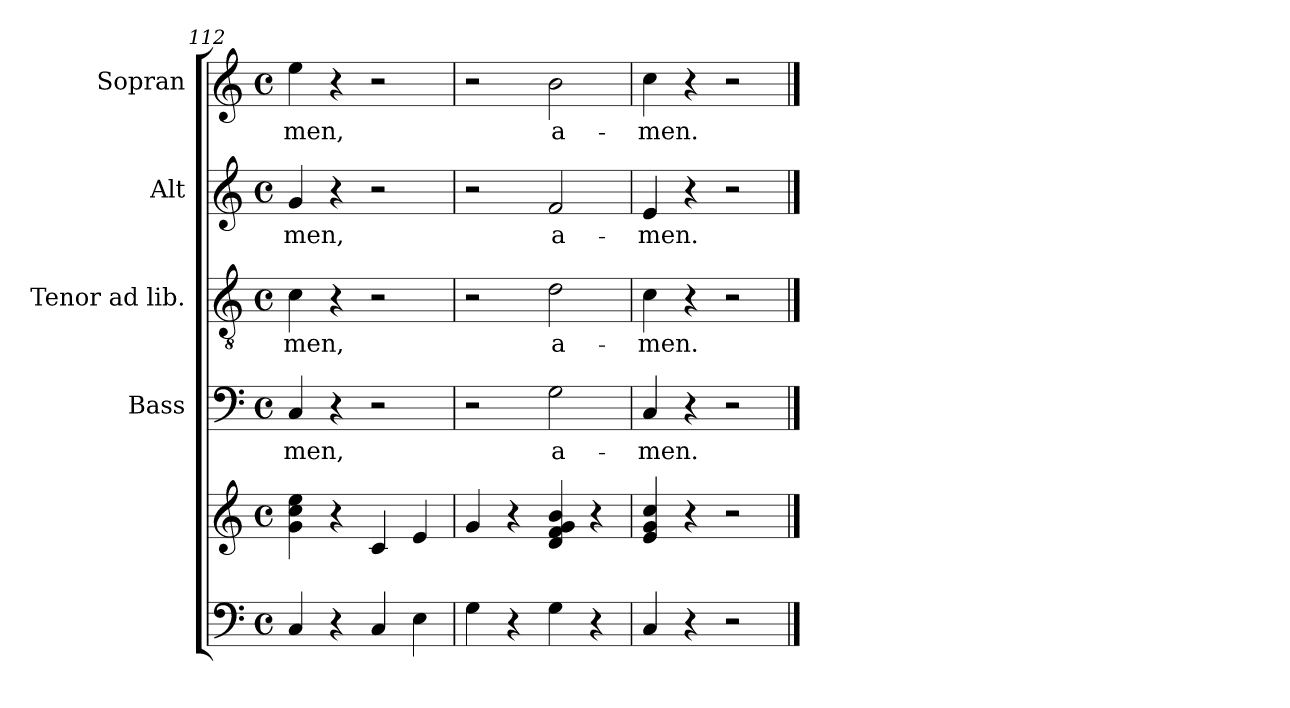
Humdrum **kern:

**kern	**kern	**kern	**text	**kern	**text	**kern	**text	**kern	**text
*part5	*part5	*part4	*part4	*part3	*part3	*part2	*part2	*part1	*part1
*staff6	*staff5	*staff4	*staff4	*staff3	*staff3	*staff2	*staff2	*staff1	*staff1
*	*	*I"Bass	*	*I"Tenor ad lib.	*	*I"Alt	*	*I"Sopran	*
*	*	*I'B.	*	*I'T.	*	*I'A.	*	*I'S.	*
*clefF4	*clefG2	*clefF4	*	*clefGv2	*	*clefG2	*	*clefG2	*
*k[]	*k[]	*k[]	*	*k[]	*	*k[]	*	*k[]	*
*C:	*C:	*C:	*	*C:	*	*C:	*	*C:	*
*M4/4	*M4/4	*M4/4	*	*M4/4	*	*M4/4	*	*M4/4	*
*met(c)	*met(c)	*met(c)	*	*met(c)	*	*met(c)	*	*met(c)	*
=112	=112	=112	=112	=112	=112	=112	=112	=112	=112
!	!	!	!LO:LY:b	!	!LO:LY:b	!	!LO:LY:b	!	!LO:LY:b
4C/	4g\ 4cc\ 4ee\	4C/	-men,	4c\	-men,	4g/	-men,	4ee\	-men,
4r	4r	4r	.	4r	.	4r	.	4r	.
4C/	4c/	2r	.	2r	.	2r	.	2r	.
4E\	4e/	.	.	.	.	.	.	.	.
=113	=113	=113	=113	=113	=113	=113	=113	=113	=113
4G\	4g/	2r	.	2r	.	2r	.	2r	.
4r	4r	.	.	.	.	.	.	.	.
!	!	!	!LO:LY:b	!	!LO:LY:b	!	!LO:LY:b	!	!LO:LY:b
4G\	4d/ 4f/ 4g/ 4b/	2G\	a-	2d\	a-	2f/	a-	2b\	a-
4r	4r	.	.	.	.	.	.	.	.
=114	=114	=114	=114	=114	=114	=114	=114	=114	=114
!	!	!	!LO:LY:b	!	!LO:LY:b	!	!LO:LY:b	!	!LO:LY:b
4C/	4e/ 4g/ 4cc/	4C/	-men.	4c\	-men.	4e/	-men.	4cc\	-men.
4r	4r	4r	.	4r	.	4r	.	4r	.
2r	2r	2r	.	2r	.	2r	.	2r	.
==	==	==	==	==	==	==	==	==	==
*-	*-	*-	*-	*-	*-	*-	*-	*-	*-
